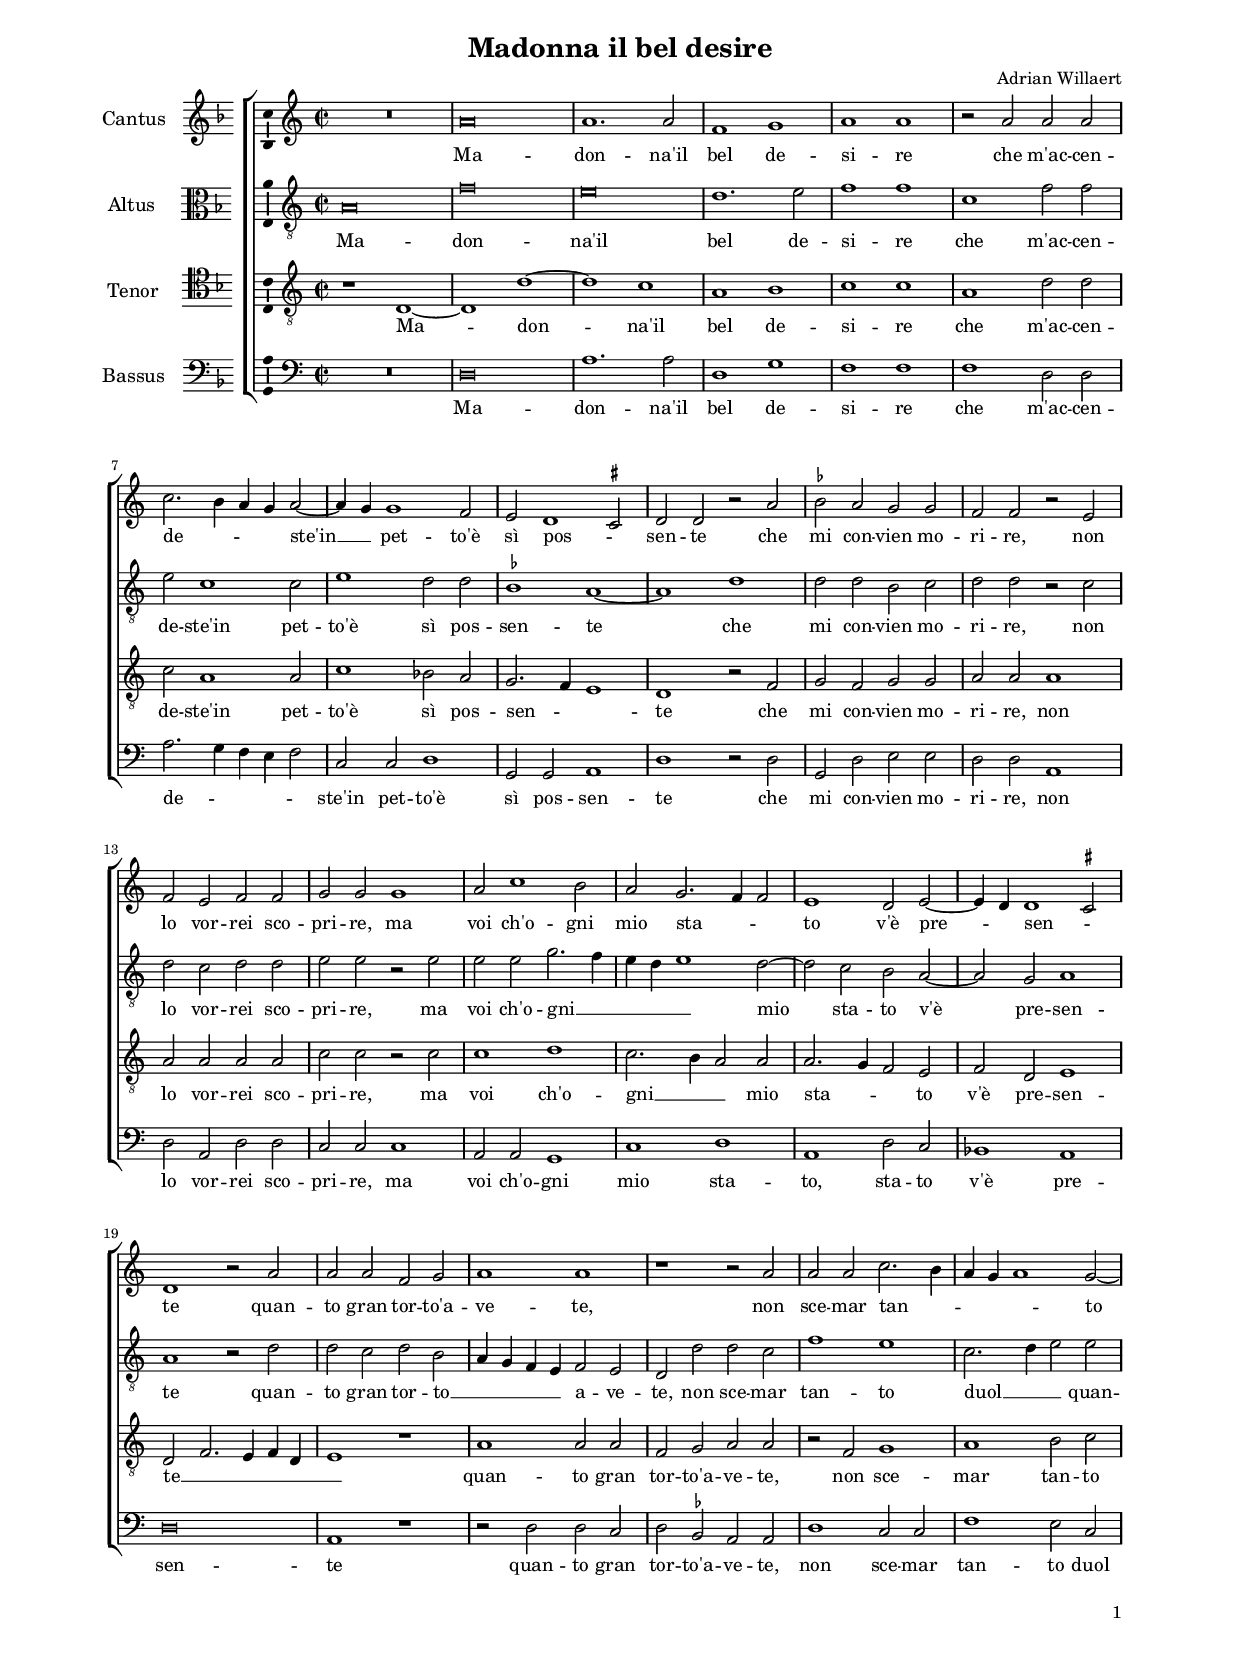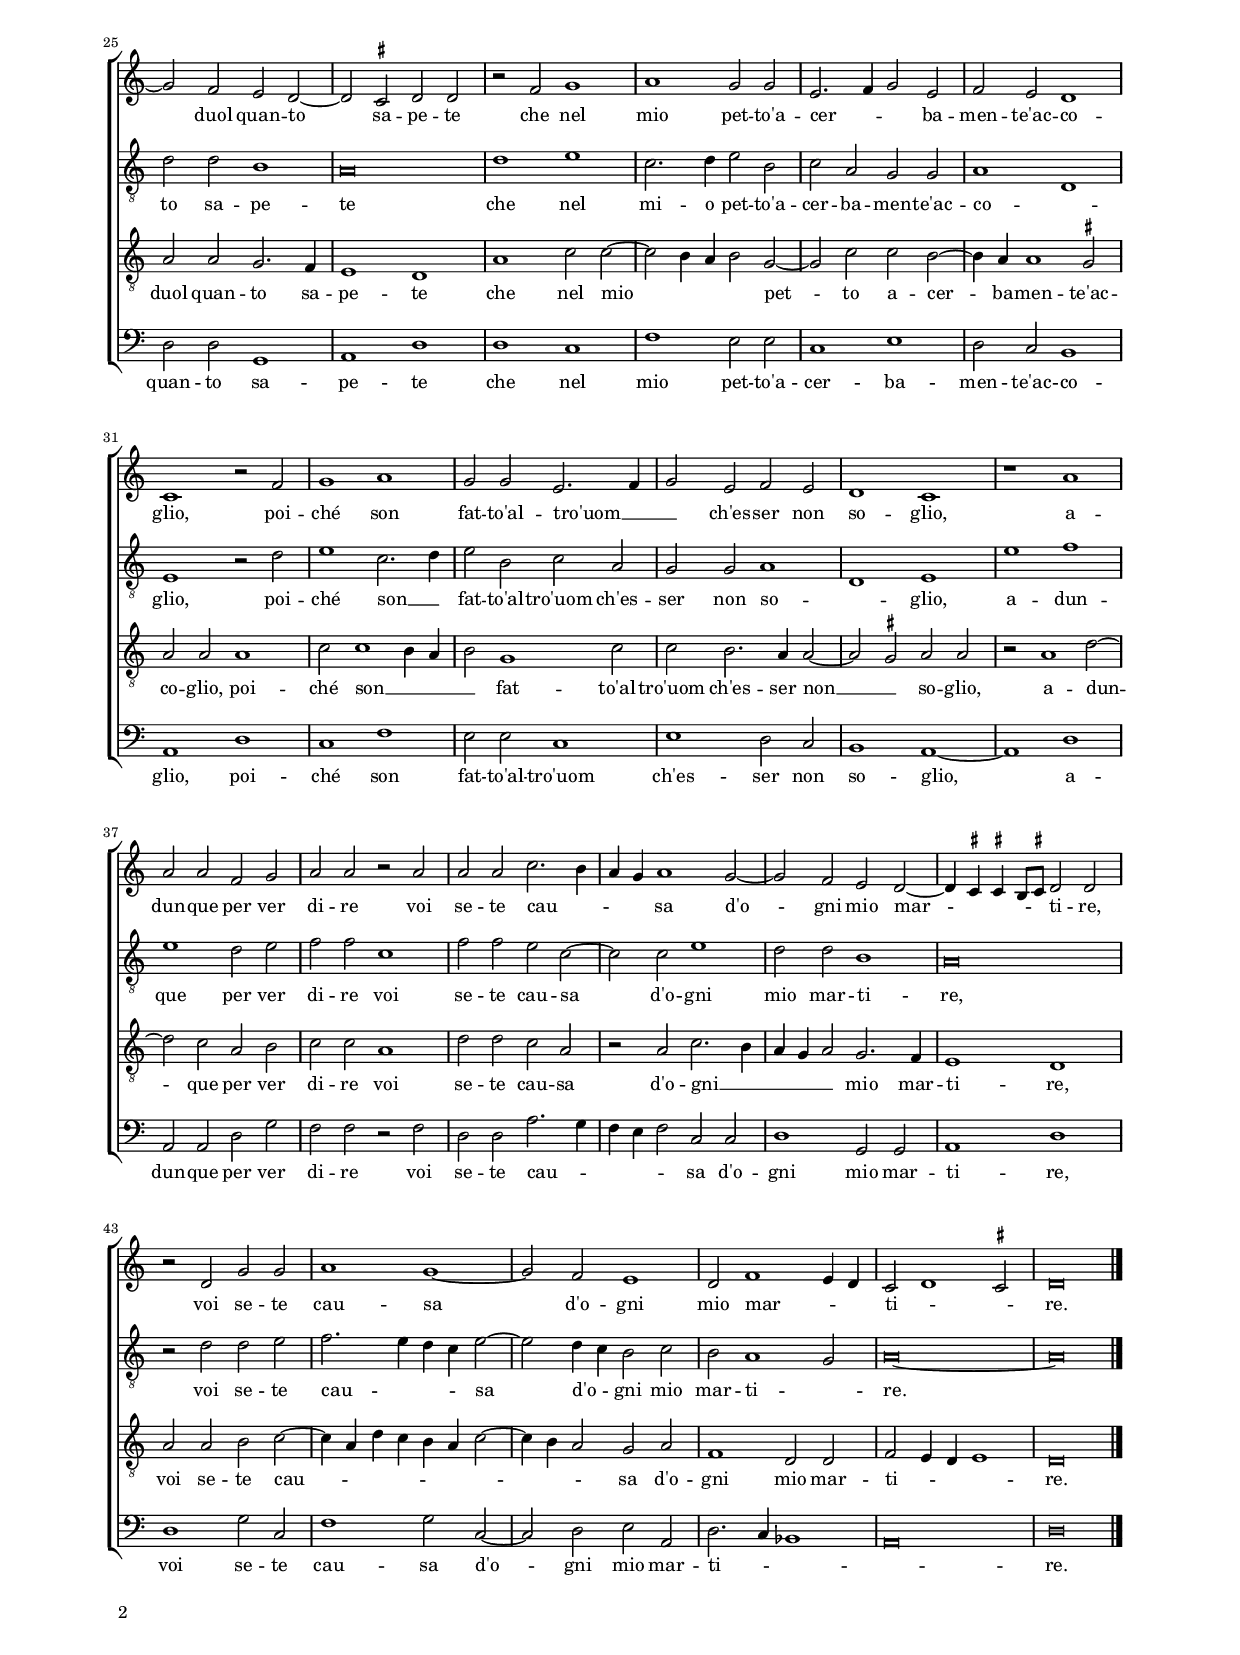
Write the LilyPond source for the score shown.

\header
{
	title="Madonna il bel desire"
	composer="Adrian Willaert"
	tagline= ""
}

\version "2.24.3"
\language deutsch
#(set-global-staff-size 15)
% #(set-default-paper-size "letter")
#(ly:set-option 'point-and-click #f)


	
	ficta = { \once \set suggestAccidentals = ##t }
	
	forget = #(define-music-function (music) (ly:music?) #{
		\accidentalStyle forget
		$music
		\accidentalStyle default
		#})

\paper
	{
	top-margin = 1.7 \cm
	bottom-margin = 1.1 \cm
	left-margin = 2 \cm
	right-margin = 2 \cm
	ragged-bottom = ##f
	ragged-last-bottom = ##f
	print-page-number = ##f
	system-system-spacing = #'((basic-distance . 17) (minimum-distance . 13) (padding . 5) (strechability . 150))
	oddFooterMarkup=\markup   \fill-line { "" \fromproperty #'page:page-number-string }
	evenFooterMarkup=\markup  \fill-line { \fromproperty #'page:page-number-string "" }
	last-bottom-spacing = #'((basic-distance . 11) (minimum-distance . 7) (padding . 4))
%	systems-per-page = 3
%   page-count = 3        
%	min-systems-per-page = 3
	}


incipitcantus = \markup { \score {
	{
	\set Staff.instrumentName = \markup { \fontsize #1 "Cantus" }
	\key f \major
	\clef violin
	s4 \bar ""
	}
	\layout  {
	raggedright = ##t
	indent = 1.6 \cm
	line-width = 2.4\cm
	\context { \Staff \remove Time_signature_engraver }
	\override Staff.Clef.Y-extent = #'(0 . 0)
	}} \hspace #1 }
	
      
incipitaltus = \markup { \score {
	{
	\set Staff.instrumentName = \markup { \fontsize #1 "Altus" }
	\key f \major
	\clef alto
	s4 \bar ""
	}
	\layout  {
	raggedright = ##t
	indent = 1.6 \cm
	line-width = 2.4\cm
	\context { \Staff \remove Time_signature_engraver }
	\override Staff.Clef.Y-extent = #'(0 . 0)
	}} \hspace #1 }


incipittenor = \markup { \score {
	{
	\set Staff.instrumentName = \markup { \fontsize #1 "Tenor" }
	\key f \major
	\clef tenor
	s4 \bar ""
	}
	\layout  {
	raggedright = ##t
	indent = 1.6 \cm
	line-width = 2.4\cm
	\context { \Staff \remove Time_signature_engraver }
	\override Staff.Clef.Y-extent = #'(0 . 0)
	}} \hspace #1 }


incipitbassus = \markup { \score {
	{
	\set Staff.instrumentName = \markup { \fontsize #1 "Bassus" }
	\key f \major
	\clef bass
	s4 \bar ""
	}
	\layout  {
	raggedright = ##t
	indent = 1.6 \cm
	line-width = 2.4\cm
	\context { \Staff \remove Time_signature_engraver }
	\override Staff.Clef.Y-extent = #'(0 . 0)
	}} \hspace #1 }


global = {        
	\key f \major
	\time 2/2 \set Score.measureLength = #(ly:make-moment 2/1)
	\set Score.tempoHideNote = ##t
	\tempo 2 = 95
	\skip 1*2*48 \bar "|."
	}
	

cantus =  \relative c''
	{
	R\breve
	d\breve
	d1. d2
	b1 c
%5
	d1 d |
	r2 d d d
	f2. e4 d c d2~
	d4 c c1 b2
	a2 g1 \ficta fis2
%10
	g2 g r d' |
	\ficta es2 d c c
	b2 b r a
	b2 a b b
	c2 c c1
%15
	d2 f1 e2 |
	d2 c2. b4 b2
	a1 g2 a~
	a4 g g1 \ficta fis2
	g1 r2 d'
%20
	d2 d b c |
	d1 d
	r1 r2 d
	d2 d f2. e4
	d4 c d1 c2~
%25
	c2 b a g~ |
	g2 \ficta fis g g
	r2 b c1
	d1 c2 c
	a2. b4 c2 a
%30
	b2 a g1 |
	f1 r2 b
	c1 d
	c2 c a2. b4
	c2 a b a
%35
	g1 f |
	r1 d'
	d2 d b c
	d2 d r d
	d2 d f2. e4
%40
	d4 c d1 c2~ |
	c2 b a g~
	g4 \ficta fis \ficta fis! e8 \ficta fis! g2 g
	r2 g c c
	d1 c~
%45
	c2 b a1 |
	g2 b1 a4 g
	f2 g1 \ficta fis2
	g\breve |
	}


altus =  \relative c'
	{
	d\breve
	b'\breve
	a\breve
	g1. a2
%5
	b1 b |
	f1 b2 b
	a2 f1 f2
	a1 g2 g
	\ficta es1 d~
%10
	d1 g |
	g2 g e f
	g2 g r f
	g2 f g g
	a2 a r a
%15
	a2 a c2. b4 |
	a4 g a1 g2~
	g2 f e d~
	d2 c d1
	d1 r2 g
%20
	g2 f2 g e |
	d4 c b a b2 a
	g2 g' g f
	b1 a
	f2. g4 a2 a
%25
	g2 g e1 |
	d\breve
	g1 a
	f2. g4 a2 e
	f2 d c c
%30
	d1 g, |
	a1 r2 g'
	a1 f2. g4
	a2 e f d
	c2 c d1
%35
	g,1 a |
	a'1 b
	a1 g2 a
	b2 b f1
	b2 b a f~
%40
	f2 f a1 |
	g2 g e1
	d\breve
	r2 g g a
	b2. a4 g4 f a2~
%45
	a2 g4 f e2 f |
	e2 d1 c2
	d\breve~
	d\breve |
	}


tenor =  \relative c'
	{
	r1 g~
	g1 g'~
	g1 f
	d1 e
%5
	f1 f |
	d1 g2 g
	f2 d1 d2
	f1 es2 d
	c2. b4 a1
%10
	g1 r2 b |
	c2 b c c
	d2 d d1
	d2 d d d
	f2 f r f
%15
	f1 g |
	f2. e4 d2 d
	d2. c4 b2 a
	b2 g a1
	g2 b2. a4 b g
%20
	a1 r |
	d1 d2 d
	b2 c d d
	r2 b c1
	d1 e2 f
%25
	d2 d c2. b4 |
	a1 g
	d'1 f2 f~
	f2 e4 d e2 c~
	c2 f f e~
%30
	e4 d d1 \ficta cis2 |
	d2 d d1
	f2 f1 e4 d
	e2 c1 f2
	f2 e2. d4 d2~
%35
	d2 \ficta cis d d |
	r2 d1 g2~
	g2 f d e
	f2 f d1
	g2 g f d
%40
	r2 d f2. e4 |
	d4 c d2 c2. b4
	a1 g
	d'2 d e f~
	f4 d g f e d f2~
%45
	f4 e d2 c d |
	b1 g2 g
	b2 a4 g a1
	g\breve |
	}


bassus  =  \relative c
	{
	R\breve
	g'\breve
	d'1. d2
	g,1 c
%5
	b1 b |
	b1 g2 g
	d'2. c4 b a b2
	f2 f g1
	c,2 c d1
%10
	g1 r2 g |
	c,2 g' a a
	g2 g d1
	g2 d g g
	f2 f f1
%15
	d2 d c1 |
	f1 g
	d1 g2 f
	es1 d
	g\breve
%20
	d1 r |
	r2 g g f
	g2 \ficta es d d
	g1 f2 f
	b1 a2 f
%25
	g2 g c,1 |
	d1 g
	g1 f
	b1 a2 a
	f1 a
%30
	g2 f e1 |
	d1 g
	f1 b
	a2 a f1
	a1 g2 f
%35
	e1 d~ |
	d1 g
	d2 d g c
	b2 b r b
	g2 g d'2. c4
%40
	b4 a b2 f f |
	g1 c,2 c
	d1 g
	g1 c2 f,
	b1 c2 f,~
%45
	f2 g a d, |
	g2. f4 es1
	d\breve
	g\breve |
	}


lyricscantus = \lyricmode {
	Ma -- don -- na'il bel de -- si -- re
	che m'ac -- cen -- de -- _ _ _ ste'in __ _ pet -- to'è sì pos -- _ sen -- te
	che mi con -- vien mo -- ri -- re,
	non lo vor -- rei sco -- pri -- re,
	ma voi ch'o -- gni mio sta -- _ _ to v'è pre -- _ sen -- _ te
	quan -- to gran tor -- to'a -- ve -- te,
	non sce -- mar tan -- _ _ _ _ to duol quan -- to sa -- pe -- te
	che nel mio pet -- to'a -- cer -- _ _ ba -- men -- te'ac -- co -- glio,
	poi -- ché son fat -- to'al -- tro'uom __ _ _ ch'es -- ser non so -- glio,
	a -- dun -- que per ver di -- re
	voi se -- te cau -- _ _ _ sa d'o -- gni mio mar -- _ _ _ _ ti -- re,
	voi se -- te cau -- sa d'o -- gni mio mar -- _ _ ti -- _ _ re.
	}


lyricsaltus = \lyricmode {
	Ma -- don -- na'il bel de -- si -- re
	che m'ac -- cen -- de -- ste'in pet -- to'è sì pos -- sen -- te
	che mi con -- vien mo -- ri -- re,
	non lo vor -- rei sco -- pri -- re,
	ma voi ch'o -- gni __ _ _ _ _ mio sta -- to v'è pre -- sen -- te
	quan -- to gran tor -- to __ _ _ _ _ a -- ve -- te,
	non sce -- mar tan -- to duol __ _ _ quan -- to sa -- pe -- te
	che nel mi -- o pet -- to'a -- cer -- ba -- men -- te'ac -- co -- _ glio,
	poi -- ché son __ _ fat -- to'al -- tro'uom ch'es -- ser non so -- _ glio,
	a -- dun -- que per ver di -- re
	voi se -- te cau -- sa d'o -- gni mio mar -- ti -- re,
	voi se -- te cau -- _ _ _ sa d'o -- _ gni mio mar -- ti -- _ re.
	}


lyricstenor = \lyricmode {
	Ma -- don -- na'il bel de -- si -- re
	che m'ac -- cen -- de -- ste'in pet -- to'è sì pos -- sen -- _ _ te
	che mi con -- vien mo -- ri -- re,
	non lo vor -- rei sco -- pri -- re,
	ma voi ch'o -- gni __ _ _ mio sta -- _ _ to v'è pre -- sen -- te __ _ _ _ _ _
	quan -- to gran tor -- to'a -- ve -- te,
	non sce -- mar tan -- to duol quan -- to sa -- pe -- te
	che nel mio _ _ _ pet -- to a -- cer -- ba -- men -- te'ac -- co -- glio,
	poi -- ché son __ _ _ _ fat -- to'al -- tro'uom ch'es -- ser non __ _ so -- glio,
	a -- dun -- que per ver di -- re
	voi se -- te cau -- sa d'o -- gni __ _ _ _ _ mio mar -- ti -- re,
	voi se -- te cau -- _ _ _ _ _ _ _ _ sa d'o -- gni mio mar -- ti -- _ _ _ re.
	}


lyricsbassus = \lyricmode {
	Ma -- don -- na'il bel de -- si -- re
	che m'ac -- cen -- de -- _ _ _ _ ste'in pet -- to'è sì pos -- sen -- te
	che mi con -- vien mo -- ri -- re,
	non lo vor -- rei sco -- pri -- re,
	ma voi ch'o -- gni mio sta -- to,
	sta -- to v'è pre -- sen -- te
	quan -- to gran tor -- to'a -- ve -- te,
	non sce -- mar tan -- to duol quan -- to sa -- pe -- te
	che nel mio pet -- to'a -- cer -- ba -- men -- te'ac -- co -- glio,
	poi -- ché son fat -- to'al -- tro'uom ch'es -- ser non so -- glio,
	a -- dun -- que per ver di -- re
	voi se -- te cau -- _ _ _ _ sa d'o -- gni mio mar -- ti -- re,
	voi se -- te cau -- sa d'o -- gni mio mar -- ti -- _ _ _ re.
	}


\score
{  
	\transpose f c {
	\new ChoirStaff \with { \override StaffGrouper.staff-staff-spacing.basic-distance = #12 }
	<<

	\new Staff << \global
	\new Voice="v1" {
		\set Staff.instrumentName=\incipitcantus
        %       \set Staff.instrumentName="S"
		\set Staff.midiInstrument = "reed organ"
		\clef violin
		\cantus }
	\new Lyrics \lyricsto "v1" {\lyricscantus }
	>>


	\new Staff << \global
	\new Voice="v2" {
		\set Staff.instrumentName=\incipitaltus
        %       \set Staff.instrumentName="A"
		\set Staff.midiInstrument = "reed organ"
        \clef "G_8"
		\altus}
	\new Lyrics \lyricsto "v2" {\lyricsaltus }
	>>


	\new Staff << \global
	\new Voice="v3" {
		\set Staff.instrumentName=\incipittenor
        %       \set Staff.instrumentName="T"
		\set Staff.midiInstrument = "reed organ"
		\clef "G_8"
		\tenor }
	\new Lyrics \lyricsto "v3" {\lyricstenor }
	>>


	\new Staff << \global
	\new Voice="v4" {
		\set Staff.instrumentName=\incipitbassus
        %       \set Staff.instrumentName="B"
		\set Staff.midiInstrument = "reed organ"
		\clef bass
		\bassus }
	\new Lyrics \lyricsto "v4" {\lyricsbassus}
	>>

	>>
	} % transpose

	\layout
	{
	indent = 2.3 \cm
%	\context { \Lyrics \override VerticalAxisGroup.nonstaff-relatedstaff-spacing.padding = #2 }
%	\context { \Lyrics \override LyricText.font-size = #1 }
	\context { \Staff \override TimeSignature.break-visibility = #end-of-line-invisible }
	\context { \Staff \consists Ambitus_engraver }
	\context { \Score \override BarNumber.padding = #2 }
	\context { \Voice \override NoteHead.style = #'baroque }
	}

\midi
	{
	}
	
}


% EOF
